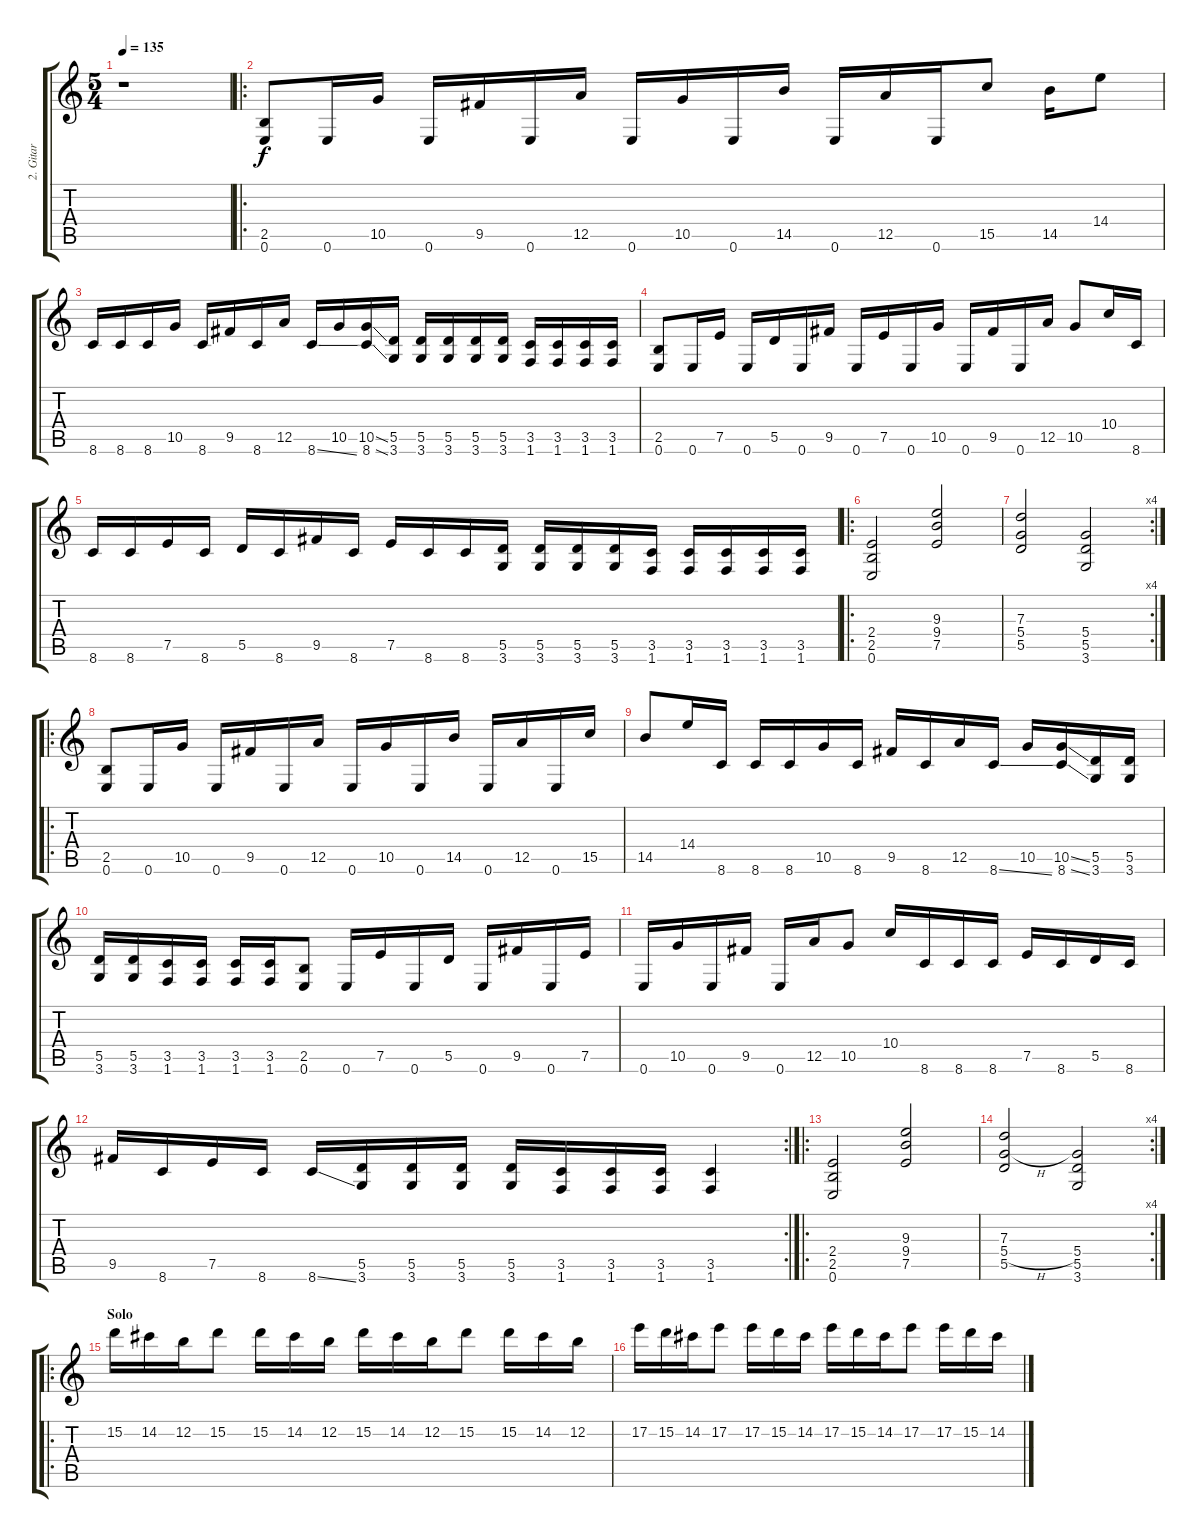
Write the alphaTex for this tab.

\track ("2. Gitar" "2. Gitar") {instrument distortionguitar}
\staff {score tabs}
\tuning (E4 B3 G3 D3 A2 E2) {hide}
\ts (5 4)
\tempo 135
\clef g2
\ks c
r.1{dy f instrument distortionguitar} |
\ro
(2.5 0.6).8 0.6.16 10.5.16 0.6.16 9.5.16 0.6.16 12.5.16 0.6.16 10.5.16 0.6.16 14.5.16 0.6.16 12.5.16 0.6.16 15.5.8 14.5.16 14.4.8 |
8.6.16 8.6.16 8.6.16 10.5.16 8.6.16 9.5.16 8.6.16 12.5.16 8.6{ss}.16 10.5.16 (10.5{ss} 8.6{ss}).16 (5.5 3.6).16 (5.5 3.6).16 (5.5 3.6).16 (5.5 3.6).16 (5.5 3.6).16 (3.5 1.6).16 (3.5 1.6).16 (3.5 1.6).16 (3.5 1.6).16 |
(2.5 0.6).8 0.6.16 7.5.16 0.6.16 5.5.16 0.6.16 9.5.16 0.6.16 7.5.16 0.6.16 10.5.16 0.6.16 9.5.16 0.6.16 12.5.16 10.5.8 10.4.16 8.6.16 |
8.6.16 8.6.16 7.5.16 8.6.16 5.5.16 8.6.16 9.5.16 8.6.16 7.5.16 8.6.16 8.6.16 (5.5 3.6).16 (5.5 3.6).16 (5.5 3.6).16 (5.5 3.6).16 (3.5 1.6).16 (3.5 1.6).16 (3.5 1.6).16 (3.5 1.6).16 (3.5 1.6).16 |
\ro
(2.4 2.5 0.6).2 (9.3 9.4 7.5).2 |
\rc 4
(7.3 5.4 5.5).2 (5.4 5.5 3.6).2 |
\ro
(2.5 0.6).8 0.6.16 10.5.16 0.6.16 9.5.16 0.6.16 12.5.16 0.6.16 10.5.16 0.6.16 14.5.16 0.6.16 12.5.16 0.6.16 15.5.16 |
14.5.8 14.4.16 8.6.16 8.6.16 8.6.16 10.5.16 8.6.16 9.5.16 8.6.16 12.5.16 8.6{ss}.16 10.5.16 (10.5{ss} 8.6{ss}).16 (5.5 3.6).16 (5.5 3.6).16 |
(5.5 3.6).16 (5.5 3.6).16 (3.5 1.6).16 (3.5 1.6).16 (3.5 1.6).16 (3.5 1.6).16 (2.5 0.6).8 0.6.16 7.5.16 0.6.16 5.5.16 0.6.16 9.5.16 0.6.16 7.5.16 |
0.6.16 10.5.16 0.6.16 9.5.16 0.6.16 12.5.16 10.5.8 10.4.16 8.6.16 8.6.16 8.6.16 7.5.16 8.6.16 5.5.16 8.6.16 |
\rc 2
9.5.16 8.6.16 7.5.16 8.6.16 8.6{ss}.16 (5.5 3.6).16 (5.5 3.6).16 (5.5 3.6).16 (5.5 3.6).16 (3.5 1.6).16 (3.5 1.6).16 (3.5 1.6).16 (3.5 1.6).4 |
\ro
(2.4 2.5 0.6).2 (9.3 9.4 7.5).2 |
\rc 4
(7.3 5.4{h} 5.5).2 (5.4 5.5 3.6).2 |
\ro
\section ("" "Solo")
15.2.16{volume 7} 14.2.16 12.2.16 15.2.8 15.2.16 14.2.16 12.2.16 15.2.16 14.2.16 12.2.16 15.2.8 15.2.16 14.2.16 12.2.16 |
17.2.16 15.2.16 14.2.16 17.2.8 17.2.16 15.2.16 14.2.16 17.2.16 15.2.16 14.2.16 17.2.8 17.2.16 15.2.16 14.2.16
